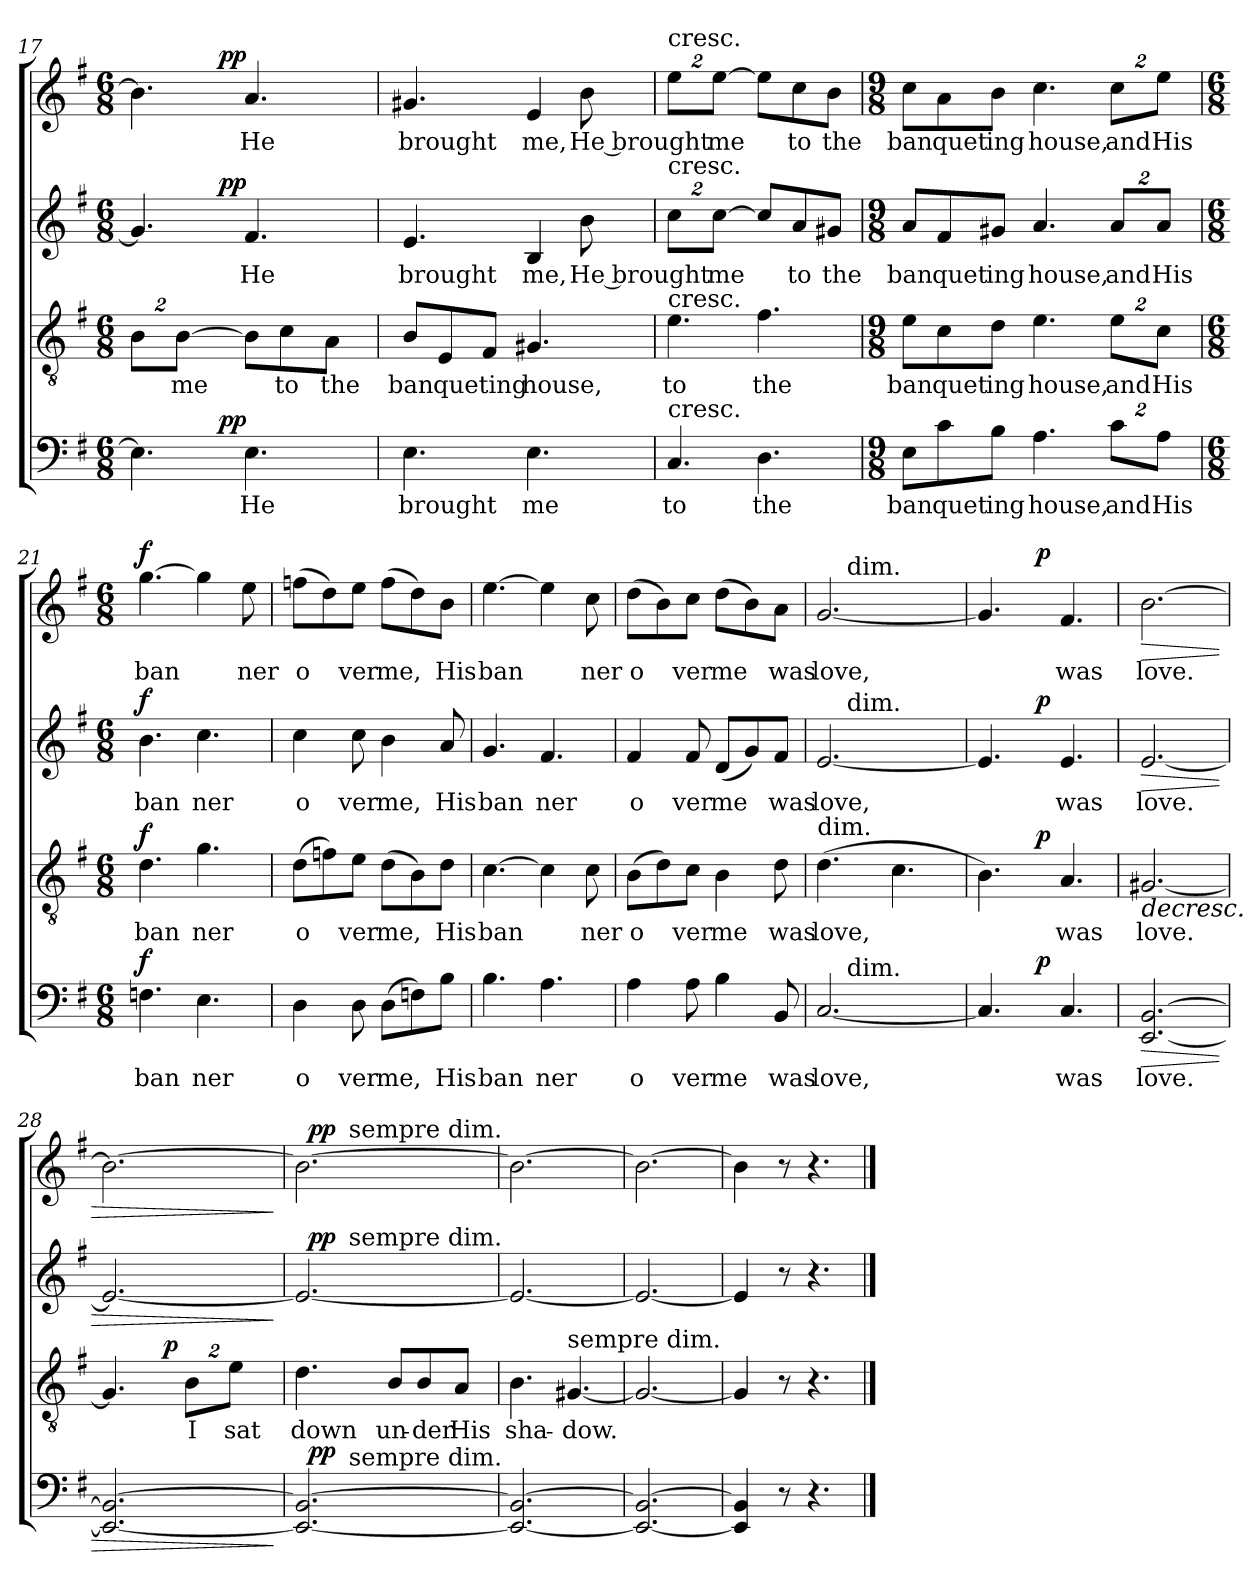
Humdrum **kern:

**kern	**text	**dynam	**kern	**text	**dynam	**kern	**text	**dynam	**kern	**text	**dynam
*part4	*part4	*part4	*part3	*part3	*part3	*part2	*part2	*part2	*part1	*part1	*part1
*staff4	*staff4	*staff4	*staff3	*staff3	*staff3	*staff2	*staff2	*staff2	*staff1	*staff1	*staff1
*clefF4	*	*	*clefGv2	*	*	*clefG2	*	*	*clefG2	*	*
*k[f#]	*	*	*k[f#]	*	*	*k[f#]	*	*	*k[f#]	*	*
*G:	*	*	*G:	*	*	*G:	*	*	*G:	*	*
*M6/8	*	*	*M6/8	*	*	*M6/8	*	*	*M6/8	*	*
*	*	*	*Xbrackettup	*	*	*	*	*	*	*	*
=17	=17	=17	=17	=17	=17	=17	=17	=17	=17	=17	=17
*^	*	*	*	*	*	*^	*	*	*^	*	*
4.E\]	4ryy	.	.	16%3B\L	.	.	4.g#/]	4ryy	.	.	4.b\]	4ryy	.	.
!	!	!	!	!	!LO:LY:b	!	!	!	!	!	!	!	!	!
.	.	.	.	[>16%3B\J	me	.	.	.	.	.	.	.	.	.
.	32.ryy	.	.	.	.	.	.	32.ryy	.	.	.	32.ryy	.	.
!	!	!	!LO:DY:a	!	!	!	!	!	!	!LO:DY:a	!	!	!	!LO:DY:a
.	4ryy	.	pp	.	.	.	.	4ryy	.	pp	.	4ryy	.	pp
!	!	!LO:LY:b	!	!	!	!	!	!	!LO:LY:b	!	!	!	!LO:LY:b	!
4.E\	.	He	.	8B\L]	.	.	4.f#/	.	He	.	4.a/	.	He	.
!	!	!	!	!	!LO:LY:b	!	!	!	!	!	!	!	!	!
.	.	.	.	8c\	to	.	.	.	.	.	.	.	.	.
.	8ryy	.	.	.	.	.	.	8ryy	.	.	.	8ryy	.	.
!	!	!	!	!	!LO:LY:b	!	!	!	!	!	!	!	!	!
.	.	.	.	8A\J	the	.	.	.	.	.	.	.	.	.
.	16ryy	.	.	.	.	.	.	16ryy	.	.	.	16ryy	.	.
.	64ryy	.	.	.	.	.	.	64ryy	.	.	.	64ryy	.	.
=18	=18	=18	=18	=18	=18	=18	=18	=18	=18	=18	=18	=18	=18	=18
!	!	!LO:LY:b	!	!	!LO:LY:b	!	!	!	!LO:LY:b	!	!	!	!LO:LY:b	!
*	*	*	*	*	*	*	*v	*v	*	*	*	*	*	*
*v	*v	*	*	*	*	*	*	*	*	*v	*v	*	*
4.E\	brought	.	8B/L	ban	.	4.e/	brought	.	4.g#X/	brought	.
!	!	!	!	!LO:LY:b	!	!	!	!	!	!	!
.	.	.	8E/	queting	.	.	.	.	.	.	.
.	.	.	8F#/J	.	.	.	.	.	.	.	.
!	!LO:LY:b	!	!	!LO:LY:b	!	!	!LO:LY:b	!	!	!LO:LY:b	!
4.E\	me	.	4.G#X/	house,	.	4B/	me,	.	4e/	me,	.
!	!	!	!	!	!	!	!LO:LY:b	!	!	!LO:LY:b	!
.	.	.	.	.	.	8b\	He brought	.	8b\	He brought	.
=19	=19	=19	=19	=19	=19	=19	=19	=19	=19	=19	=19
!	!LO:LY:b	!	!	!LO:LY:b	!	!	!	!	!	!	!
*	*	*	*	*	*	*Xbrackettup	*	*	*Xbrackettup	*	*
!	!	!	!	!	!	!	!	!	!LO:TX:a:t=cresc.	!	!
!	!	!	!	!	!	!LO:TX:a:t=cresc.	!	!	!	!	!
!	!	!	!LO:TX:a:t=cresc.	!	!	!	!	!	!	!	!
!LO:TX:a:t=cresc.	!	!	!	!	!	!	!	!	!	!	!
4.C/	to	.	4.e\	to	.	16%3cc\L	.	.	16%3ee\L	.	.
!	!	!	!	!	!	!	!LO:LY:b	!	!	!LO:LY:b	!
.	.	.	.	.	.	[>16%3cc\J	me	.	[>16%3ee\J	me	.
!	!LO:LY:b	!	!	!LO:LY:b	!	!	!	!	!	!	!
4.D\	the	.	4.f#\	the	.	8cc/L]	.	.	8ee\L]	.	.
!	!	!	!	!	!	!	!LO:LY:b	!	!	!LO:LY:b	!
.	.	.	.	.	.	8a/	to	.	8cc\	to	.
!	!	!	!	!	!	!	!LO:LY:b	!	!	!LO:LY:b	!
.	.	.	.	.	.	8g#X/J	the	.	8b\J	the	.
!!LO:LB:g=z
=20	=20	=20	=20	=20	=20	=20	=20	=20	=20	=20	=20
*M9/8	*	*	*M9/8	*	*	*M9/8	*	*	*M9/8	*	*
!	!LO:LY:b	!	!	!LO:LY:b	!	!	!LO:LY:b	!	!	!LO:LY:b	!
8E\L	ban	.	8e\L	ban	.	8a/L	ban	.	8cc\L	ban	.
!	!LO:LY:b	!	!	!LO:LY:b	!	!	!LO:LY:b	!	!	!LO:LY:b	!
8c\	quet	.	8c\	quet	.	8f#/	quet	.	8a\	quet	.
!	!LO:LY:b	!	!	!LO:LY:b	!	!	!LO:LY:b	!	!	!LO:LY:b	!
8B\J	ing	.	8d\J	ing	.	8g#X/J	ing	.	8b\J	ing	.
!	!LO:LY:b	!	!	!LO:LY:b	!	!	!LO:LY:b	!	!	!LO:LY:b	!
4.A\	house,	.	4.e\	house,	.	4.a/	house,	.	4.cc\	house,	.
*Xbrackettup	*	*	*	*	*	*	*	*	*	*	*
!	!LO:LY:b	!	!	!LO:LY:b	!	!	!LO:LY:b	!	!	!LO:LY:b	!
16%3c\L	and	.	16%3e\L	and	.	16%3a/L	and	.	16%3cc\L	and	.
!	!LO:LY:b	!	!	!LO:LY:b	!	!	!LO:LY:b	!	!	!LO:LY:b	!
16%3A\J	His	.	16%3c\J	His	.	16%3a/J	His	.	16%3ee\J	His	.
=21	=21	=21	=21	=21	=21	=21	=21	=21	=21	=21	=21
*M6/8	*	*	*M6/8	*	*	*M6/8	*	*	*M6/8	*	*
!	!LO:LY:b	!LO:DY:a	!	!LO:LY:b	!LO:DY:a	!	!LO:LY:b	!LO:DY:a	!	!LO:LY:b	!LO:DY:a
4.Fn\	ban	f	4.d\	ban	f	4.b\	ban	f	[>4.gg\	ban	f
!	!LO:LY:b	!	!	!LO:LY:b	!	!	!LO:LY:b	!	!	!	!
4.E\	ner	.	4.g\	ner	.	4.cc\	ner	.	4gg\]	.	.
!	!	!	!	!	!	!	!	!	!	!LO:LY:b	!
.	.	.	.	.	.	.	.	.	8ee\	ner	.
=22	=22	=22	=22	=22	=22	=22	=22	=22	=22	=22	=22
!	!LO:LY:b	!	!	!LO:LY:b	!	!	!LO:LY:b	!	!	!LO:LY:b	!
4D\	o	.	(>8d\L	o	.	4cc\	o	.	(>8ffn\L	o	.
.	.	.	8fn\)	.	.	.	.	.	8dd\)	.	.
!	!LO:LY:b	!	!	!LO:LY:b	!	!	!LO:LY:b	!	!	!LO:LY:b	!
8D\	ver	.	8e\J	ver	.	8cc\	ver	.	8ee\J	ver	.
!	!LO:LY:b	!	!	!LO:LY:b	!	!	!LO:LY:b	!	!	!LO:LY:b	!
(>8D\L	me,	.	(>8d\L	me,	.	4b\	me,	.	(>8ff\L	me,	.
8Fn\)	.	.	8B\)	.	.	.	.	.	8dd\)	.	.
!	!LO:LY:b	!	!	!LO:LY:b	!	!	!LO:LY:b	!	!	!LO:LY:b	!
8B\J	His	.	8d\J	His	.	8a/	His	.	8b\J	His	.
=23	=23	=23	=23	=23	=23	=23	=23	=23	=23	=23	=23
!	!LO:LY:b	!	!	!LO:LY:b	!	!	!LO:LY:b	!	!	!LO:LY:b	!
4.B\	ban	.	[>4.c\	ban	.	4.g/	ban	.	[>4.ee\	ban	.
!	!LO:LY:b	!	!	!	!	!	!LO:LY:b	!	!	!	!
4.A\	ner	.	4c\]	.	.	4.f#/	ner	.	4ee\]	.	.
!	!	!	!	!LO:LY:b	!	!	!	!	!	!LO:LY:b	!
.	.	.	8c\	ner	.	.	.	.	8cc\	ner	.
=24	=24	=24	=24	=24	=24	=24	=24	=24	=24	=24	=24
!	!LO:LY:b	!	!	!LO:LY:b	!	!	!LO:LY:b	!	!	!LO:LY:b	!
4A\	o	.	(>8B\L	o	.	4f#/	o	.	(>8dd\L	o	.
.	.	.	8d\)	.	.	.	.	.	8b\)	.	.
!	!LO:LY:b	!	!	!LO:LY:b	!	!	!LO:LY:b	!	!	!LO:LY:b	!
8A\	ver	.	8c\J	ver	.	8f#/	ver	.	8cc\J	ver	.
!	!LO:LY:b	!	!	!LO:LY:b	!	!	!LO:LY:b	!	!	!LO:LY:b	!
4B\	me	.	4B\	me	.	(<8d/L	me	.	(>8dd\L	me	.
.	.	.	.	.	.	8g/)	.	.	8b\)	.	.
!	!LO:LY:b	!	!	!LO:LY:b	!	!	!LO:LY:b	!	!	!LO:LY:b	!
8BB/	was	.	8d\	was	.	8f#/J	was	.	8a\J	was	.
!!LO:LB:g=z
=25	=25	=25	=25	=25	=25	=25	=25	=25	=25	=25	=25
!	!	!	!LO:TX:a:t=dim.	!	!	!	!	!	!	!	!
!	!LO:LY:b	!	!	!LO:LY:b	!	!	!LO:LY:b	!	!	!LO:LY:b	!
*^	*	*	*	*	*	*^	*	*	*^	*	*
[<2.C/	8ryy	love,	.	(>4.d\	love,	.	[<2.e/	8ryy	love,	.	[<2.g/	8ryy	love,	.
!	!	!	!	!	!	!	!	!	!	!	!	!LO:TX:a:t=dim.	!	!
!	!	!	!	!	!	!	!	!LO:TX:a:t=dim.	!	!	!	!	!	!
!	!LO:TX:a:t=dim.	!	!	!	!	!	!	!	!	!	!	!	!	!
.	2ryy	.	.	.	.	.	.	2ryy	.	.	.	2ryy	.	.
.	.	.	.	4.c\	.	.	.	.	.	.	.	.	.	.
.	8ryy	.	.	.	.	.	.	8ryy	.	.	.	8ryy	.	.
=26	=26	=26	=26	=26	=26	=26	=26	=26	=26	=26	=26	=26	=26	=26
*	*	*	*	*^	*	*	*	*	*	*	*	*	*	*
4.C/]	4ryy	.	.	4.B\)	4ryy	.	.	4.e/]	4ryy	.	.	4.g/]	4ryy	.	.
.	32ryy	.	.	.	32ryy	.	.	.	32ryy	.	.	.	32ryy	.	.
!	!	!	!LO:DY:a	!	!	!	!LO:DY:a	!	!	!	!LO:DY:a	!	!	!	!LO:DY:a
.	4...ryy	.	p	.	4...ryy	.	p	.	4...ryy	.	p	.	4...ryy	.	p
!	!	!LO:LY:b	!	!	!	!LO:LY:b	!	!	!	!LO:LY:b	!	!	!	!LO:LY:b	!
4.C/	.	was	.	4.A/	.	was	.	4.e/	.	was	.	4.f#/	.	was	.
=27	=27	=27	=27	=27	=27	=27	=27	=27	=27	=27	=27	=27	=27	=27	=27
!	!	!LO:LY:b	!LO:HP:b	!	!	!LO:LY:b	!LO:HP:b	!	!	!LO:LY:b	!LO:HP:b	!	!	!LO:LY:b	!LO:HP:b
*v	*v	*	*	*	*	*	*	*v	*v	*	*	*v	*v	*	*
*	*	*	*v	*v	*	*	*	*	*	*	*	*
[<2.EE/ [>2.BB/	love.	>	[<2.G#X/	love.	>	[<2.e/	love.	>	[>2.b\	love.	>
=28	=28	=28	=28	=28	=28	=28	=28	=28	=28	=28	=28
*	*	*	*^	*	*	*	*	*	*	*	*
2.EE/_ 2.BB/_	.	.	4.G#/]	4ryy	.	.	2.e/_	.	.	2.b\_	.	.
.	.	.	.	32.ryy	.	.	.	.	.	.	.	.
!	!	!	!	!	!	!LO:DY:a	!	!	!	!	!	!
.	.	.	.	4ryy	.	p	.	.	.	.	.	.
!	!	!	!	!	!LO:LY:b	!	!	!	!	!	!	!
.	.	.	16%3B\L	.	I	]	.	.	.	.	.	.
.	.	.	.	8ryy	.	.	.	.	.	.	.	.
!	!	!	!	!	!LO:LY:b	!	!	!	!	!	!	!
.	.	.	16%3e\J	.	sat	.	.	.	.	.	.	.
.	.	.	.	16ryy	.	.	.	.	.	.	.	.
.	.	.	.	64ryy	.	.	.	.	.	.	.	.
.	.	]	.	.	.	.	.	.	]	.	.	]
=29	=29	=29	=29	=29	=29	=29	=29	=29	=29	=29	=29	=29
!	!	!	!	!	!LO:LY:b	!	!	!	!	!	!	!
*^	*	*	*	*	*	*	*^	*	*	*^	*	*
*	*^	*	*	*v	*v	*	*	*	*^	*	*	*	*^	*	*
2.EE/_ 2.BB/_	32ryy	8ryy	.	.	4.d\	down	.	2.e/_	32ryy	8ryy	.	.	2.b\_	32ryy	8ryy	.	.
!	!	!	!	!LO:DY:a	!	!	!	!	!	!	!	!LO:DY:a	!	!	!	!	!LO:DY:a
.	2ryy	.	.	pp	.	.	.	.	2ryy	.	.	pp	.	2ryy	.	.	pp
.	.	32.ryy	.	.	.	.	.	.	.	32.ryy	.	.	.	.	32.ryy	.	.
!	!	!	!	!	!	!	!	!	!	!	!	!	!	!	!LO:TX:a:t=sempre dim.	!	!
!	!	!	!	!	!	!	!	!	!	!LO:TX:a:t=sempre dim.	!	!	!	!	!	!	!
!	!	!LO:TX:a:t=sempre dim.	!	!	!	!	!	!	!	!	!	!	!	!	!	!	!
.	.	2ryy	.	.	.	.	.	.	.	2ryy	.	.	.	.	2ryy	.	.
!	!	!	!	!	!	!LO:LY:b	!	!	!	!	!	!	!	!	!	!	!
.	.	.	.	.	8B/L	un-	.	.	.	.	.	.	.	.	.	.	.
!	!	!	!	!	!	!LO:LY:b	!	!	!	!	!	!	!	!	!	!	!
.	.	.	.	.	8B/	-der	.	.	.	.	.	.	.	.	.	.	.
.	8..ryy	.	.	.	.	.	.	.	8..ryy	.	.	.	.	8..ryy	.	.	.
!	!	!	!	!	!	!LO:LY:b	!	!	!	!	!	!	!	!	!	!	!
.	.	.	.	.	8A/J	His	.	.	.	.	.	.	.	.	.	.	.
.	.	16ryy	.	.	.	.	.	.	.	16ryy	.	.	.	.	16ryy	.	.
.	.	64ryy	.	.	.	.	.	.	.	64ryy	.	.	.	.	64ryy	.	.
=30	=30	=30	=30	=30	=30	=30	=30	=30	=30	=30	=30	=30	=30	=30	=30	=30	=30
!	!	!	!	!	!	!LO:LY:b	!	!	!	!	!	!	!	!	!	!	!
*	*	*	*	*	*	*	*	*v	*v	*v	*	*	*	*	*	*	*
*v	*v	*v	*	*	*	*	*	*	*	*	*v	*v	*v	*	*
2.EE/_ 2.BB/_	.	.	4.B\	sha-	.	2.e/_	.	.	2.b\_	.	.
!	!	!	!LO:TX:a:t=sempre dim.	!	!	!	!	!	!	!	!
!	!	!	!	!LO:LY:b	!	!	!	!	!	!	!
.	.	.	[<4.G#X/	-dow.	.	.	.	.	.	.	.
=31	=31	=31	=31	=31	=31	=31	=31	=31	=31	=31	=31
2.EE/_ 2.BB/_	.	.	2.G#/_	.	.	2.e/_	.	.	2.b\_	.	.
=32	=32	=32	=32	=32	=32	=32	=32	=32	=32	=32	=32
4EE/] 4BB/]	.	.	4G#/]	.	.	4e/]	.	.	4b\]	.	.
8r	.	.	8r	.	.	8r	.	.	8r	.	.
4.r	.	.	4.r	.	.	4.r	.	.	4.r	.	.
==	==	==	==	==	==	==	==	==	==	==	==
*-	*-	*-	*-	*-	*-	*-	*-	*-	*-	*-	*-
